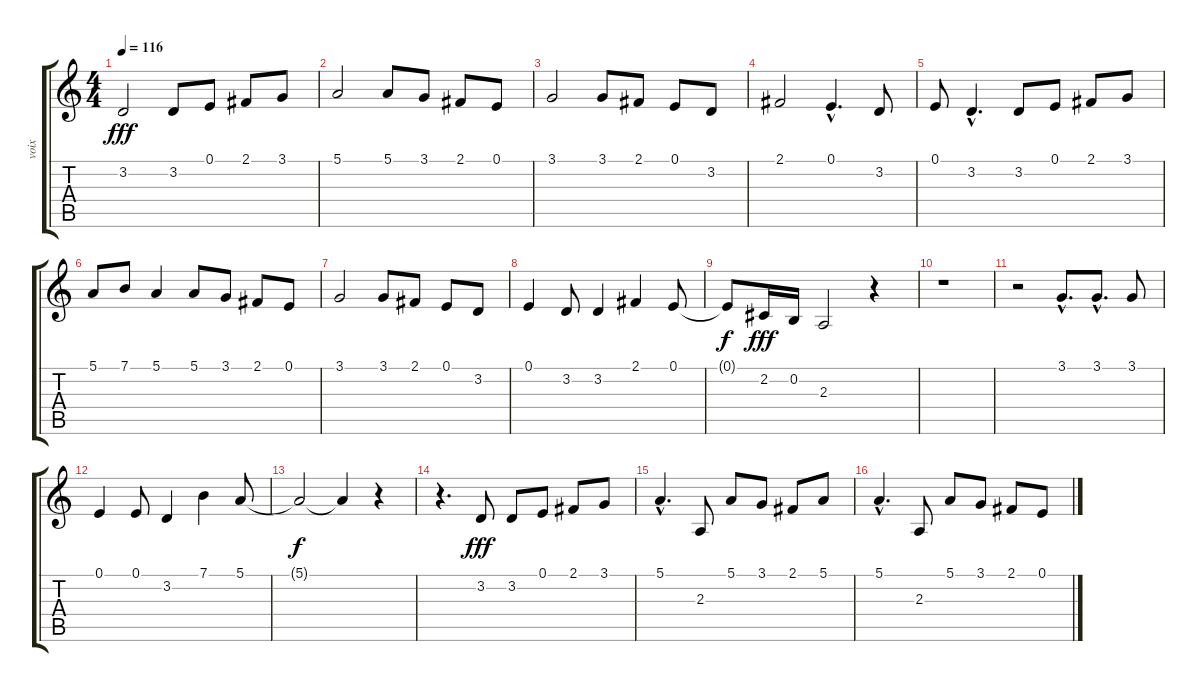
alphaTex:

\track ("voix" "voix") {instrument choiraahs}
\staff {score tabs}
\tuning (E4 B3 G3 D3 A2 E2) {hide}
\ts (4 4)
\tempo 116
\clef g2
\ks c
3.2.2{dy fff instrument choiraahs} 3.2.8 0.1.8 2.1.8 3.1.8 |
5.1.2 5.1.8 3.1.8 2.1.8 0.1.8 |
3.1.2 3.1.8 2.1.8 0.1.8 3.2.8 |
2.1.2 0.1{hac}.4{d} 3.2.8 |
0.1.8 3.2{hac}.4{d} 3.2.8 0.1.8 2.1.8 3.1.8 |
5.1.8 7.1.8 5.1.4 5.1.8 3.1.8 2.1.8 0.1.8 |
3.1.2 3.1.8 2.1.8 0.1.8 3.2.8 |
0.1.4 3.2.8 3.2.4 2.1.4 0.1.8 |
0.1{t}.8{dy f} 2.2.16{dy fff} 0.2.16 2.3.2 r.4 |
r.1 |
r.2 3.1{hac}.8{d} 3.1{hac}.8{d} 3.1.8 |
0.1.4 0.1.8 3.2.4 7.1.4 5.1.8 |
5.1{t}.2{dy f} 5.1{t}.4 r.4 |
r.4{d} 3.2.8{dy fff} 3.2.8 0.1.8 2.1.8 3.1.8 |
5.1{hac}.4{d} 2.3.8 5.1.8 3.1.8 2.1.8 5.1.8 |
5.1{hac}.4{d} 2.3.8 5.1.8 3.1.8 2.1.8 0.1.8
